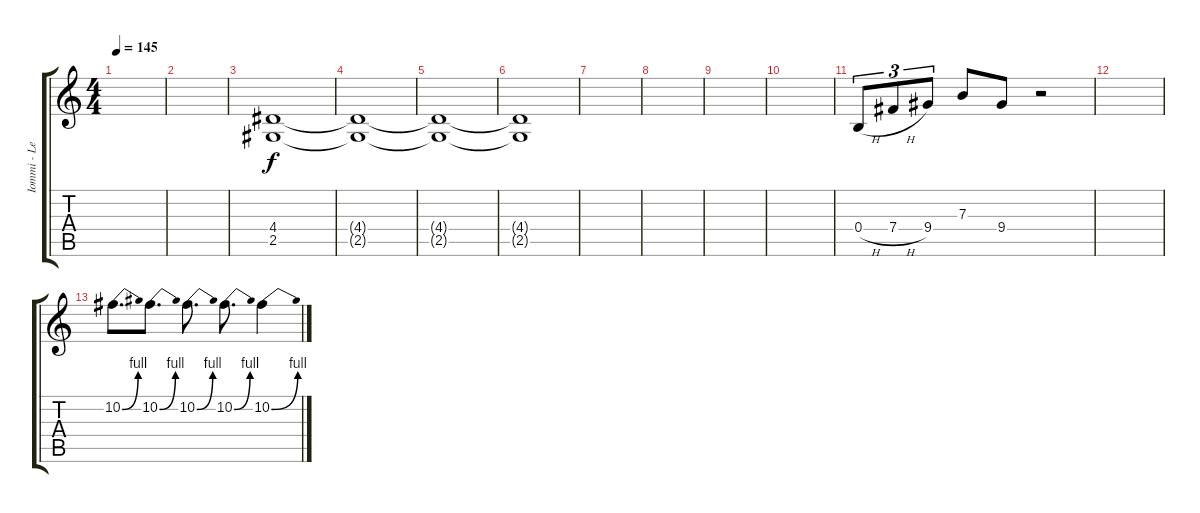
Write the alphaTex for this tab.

\track ("Iommi - Lead (Right)" "Iommi - Le") {instrument distortionguitar}
\staff {score tabs}
\tuning (Db4 Ab3 E3 B2 Gb2 Db2) {hide}
\ts (4 4)
\tempo 145
\clef g2
\ks c
|
|
(4.4 2.5).1 |
(4.4{t} 2.5{t}).1 |
(4.4{t} 2.5{t}).1 |
(4.4{t} 2.5{t}).1 |
|
|
|
|
0.4{h}.8{tu (3 2)} 7.4{h}.8{tu (3 2)} 9.4.8{tu (3 2)} 7.3.8 9.4.8 r.2 |
|
10.2{be (bend 0 0 60 4)}.8{d} 10.2{be (bend 0 0 60 4)}.8{d} 10.2{be (bend 0 0 60 4)}.8{d} 10.2{be (bend 0 0 60 4)}.8{d} 10.2{be (bend 0 0 60 4)}.4
